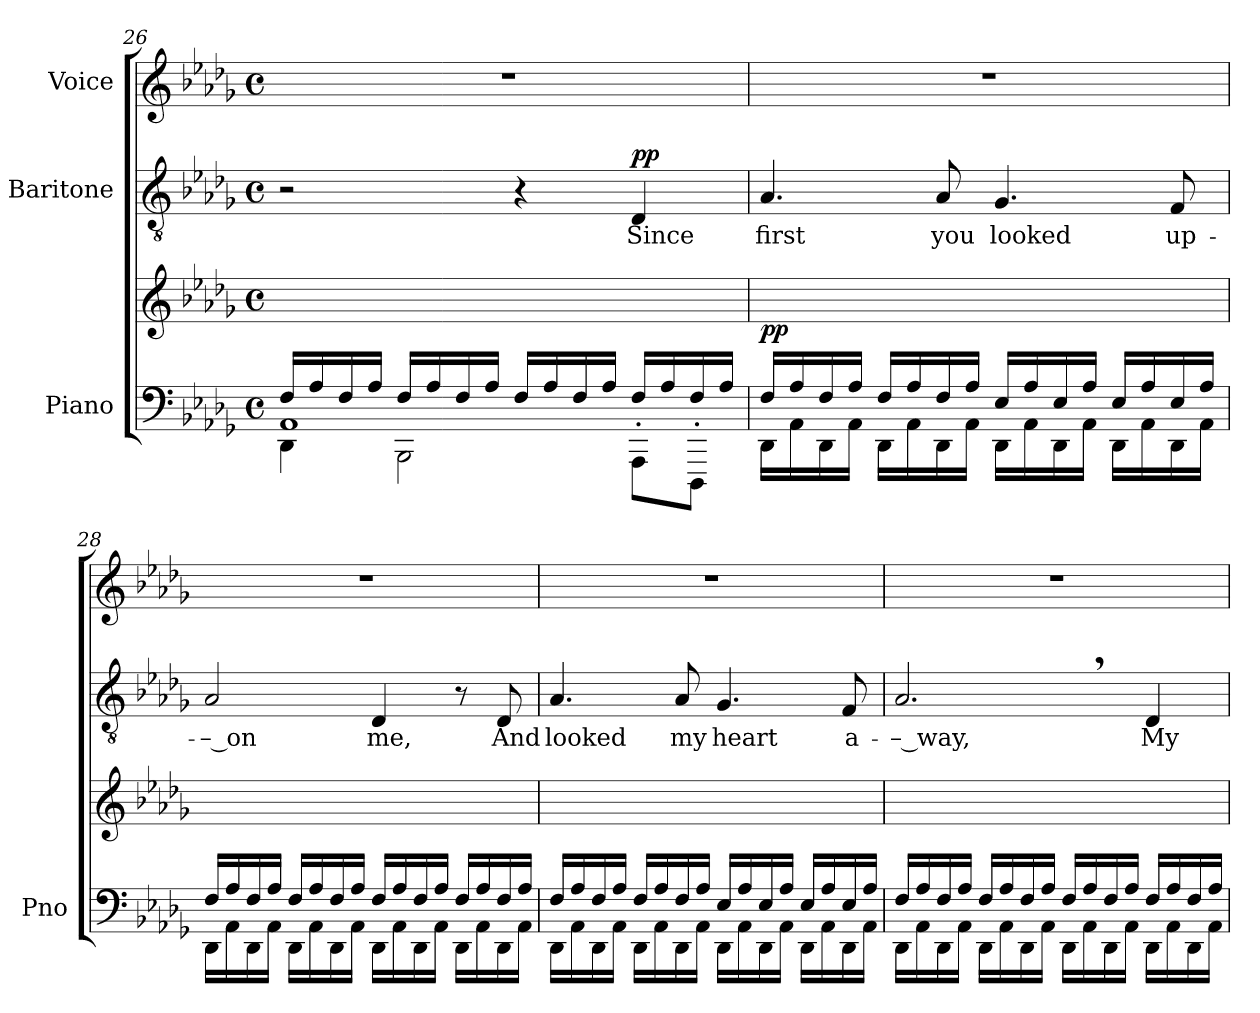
**kern	**kern	**dynam	**kern	**text	**dynam	**kern
*part3	*part3	*part3	*part2	*part2	*part2	*part1
*staff4	*staff3	*staff3/4	*staff2	*staff2	*staff2	*staff1
*I"Piano	*	*	*I"Baritone	*	*	*I"Voice
*I'Pno	*	*	*	*	*	*
!!LO:LB:g=z
*clefF4	*clefG2	*	*clefGv2	*	*	*clefG2
*k[b-e-a-d-g-]	*k[b-e-a-d-g-]	*	*k[b-e-a-d-g-]	*	*	*k[b-e-a-d-g-]
*M4/4	*M4/4	*	*M4/4	*	*	*M4/4
*met(c)	*met(c)	*	*met(c)	*	*	*met(c)
=26	=26	=26	=26	=26	=26	=26
*^	*	*	*	*	*	*
*	*^	*	*	*	*	*	*
16F/LL	1AA-	4DD-\	1ryy	.	2r	.	.	1r
16A-/	.	.	.	.	.	.	.	.
16F/	.	.	.	.	.	.	.	.
16A-/JJ	.	.	.	.	.	.	.	.
16F/LL	.	2BBB-\	.	.	.	.	.	.
16A-/	.	.	.	.	.	.	.	.
16F/	.	.	.	.	.	.	.	.
16A-/JJ	.	.	.	.	.	.	.	.
16F/LL	.	.	.	.	4r	.	.	.
16A-/	.	.	.	.	.	.	.	.
16F/	.	.	.	.	.	.	.	.
16A-/JJ	.	.	.	.	.	.	.	.
!	!	!	!	!	!	!LO:LY:b	!LO:DY:a	!
16F/LL	.	8AAA-'\L	.	.	4D-/	Since	pp	.
16A-/	.	.	.	.	.	.	.	.
16F/	.	8DDD-'\J	.	.	.	.	.	.
16A-/JJ	.	.	.	.	.	.	.	.
*	*v	*v	*	*	*	*	*	*
!!LO:LB:g=z
=27	=27	=27	=27	=27	=27	=27	=27
!	!	!	!LO:DY:b	!	!LO:LY:b	!	!
16F/LL	16DD-\LL	1ryy	pp	4.A-/	first	.	1r
16A-/	16AA-\	.	.	.	.	.	.
16F/	16DD-\	.	.	.	.	.	.
16A-/JJ	16AA-\JJ	.	.	.	.	.	.
16F/LL	16DD-\LL	.	.	.	.	.	.
16A-/	16AA-\	.	.	.	.	.	.
!	!	!	!	!	!LO:LY:b	!	!
16F/	16DD-\	.	.	8A-/	you	.	.
16A-/JJ	16AA-\JJ	.	.	.	.	.	.
!	!	!	!	!	!LO:LY:b	!	!
16E-/LL	16DD-\LL	.	.	4.G-/	looked	.	.
16A-/	16AA-\	.	.	.	.	.	.
16E-/	16DD-\	.	.	.	.	.	.
16A-/JJ	16AA-\JJ	.	.	.	.	.	.
16E-/LL	16DD-\LL	.	.	.	.	.	.
16A-/	16AA-\	.	.	.	.	.	.
!	!	!	!	!	!LO:LY:b	!	!
16E-/	16DD-\	.	.	8F/	up-	.	.
16A-/JJ	16AA-\JJ	.	.	.	.	.	.
!!LO:PB:g=z
=28	=28	=28	=28	=28	=28	=28	=28
!	!	!	!	!	!LO:LY:b	!	!
16F/LL	16DD-\LL	1ryy	.	2A-/	-– on	.	1r
16A-/	16AA-\	.	.	.	.	.	.
16F/	16DD-\	.	.	.	.	.	.
16A-/JJ	16AA-\JJ	.	.	.	.	.	.
16F/LL	16DD-\LL	.	.	.	.	.	.
16A-/	16AA-\	.	.	.	.	.	.
16F/	16DD-\	.	.	.	.	.	.
16A-/JJ	16AA-\JJ	.	.	.	.	.	.
!	!	!	!	!	!LO:LY:b	!	!
16F/LL	16DD-\LL	.	.	4D-/	me,	.	.
16A-/	16AA-\	.	.	.	.	.	.
16F/	16DD-\	.	.	.	.	.	.
16A-/JJ	16AA-\JJ	.	.	.	.	.	.
16F/LL	16DD-\LL	.	.	8r	.	.	.
16A-/	16AA-\	.	.	.	.	.	.
!	!	!	!	!	!LO:LY:b	!	!
16F/	16DD-\	.	.	8D-/	And	.	.
16A-/JJ	16AA-\JJ	.	.	.	.	.	.
!!LO:LB:g=z
=29	=29	=29	=29	=29	=29	=29	=29
!	!	!	!	!	!LO:LY:b	!	!
16F/LL	16DD-\LL	1ryy	.	4.A-/	looked	.	1r
16A-/	16AA-\	.	.	.	.	.	.
16F/	16DD-\	.	.	.	.	.	.
16A-/JJ	16AA-\JJ	.	.	.	.	.	.
16F/LL	16DD-\LL	.	.	.	.	.	.
16A-/	16AA-\	.	.	.	.	.	.
!	!	!	!	!	!LO:LY:b	!	!
16F/	16DD-\	.	.	8A-/	my	.	.
16A-/JJ	16AA-\JJ	.	.	.	.	.	.
!	!	!	!	!	!LO:LY:b	!	!
16E-/LL	16DD-\LL	.	.	4.G-/	heart	.	.
16A-/	16AA-\	.	.	.	.	.	.
16E-/	16DD-\	.	.	.	.	.	.
16A-/JJ	16AA-\JJ	.	.	.	.	.	.
16E-/LL	16DD-\LL	.	.	.	.	.	.
16A-/	16AA-\	.	.	.	.	.	.
!	!	!	!	!	!LO:LY:b	!	!
16E-/	16DD-\	.	.	8F/	a-	.	.
16A-/JJ	16AA-\JJ	.	.	.	.	.	.
!!LO:LB:g=z
=30	=30	=30	=30	=30	=30	=30	=30
!	!	!	!	!	!LO:LY:b	!	!
16F/LL	16DD-\LL	1ryy	.	2.A-,/	-– way,	.	1r
16A-/	16AA-\	.	.	.	.	.	.
16F/	16DD-\	.	.	.	.	.	.
16A-/JJ	16AA-\JJ	.	.	.	.	.	.
16F/LL	16DD-\LL	.	.	.	.	.	.
16A-/	16AA-\	.	.	.	.	.	.
16F/	16DD-\	.	.	.	.	.	.
16A-/JJ	16AA-\JJ	.	.	.	.	.	.
16F/LL	16DD-\LL	.	.	.	.	.	.
16A-/	16AA-\	.	.	.	.	.	.
16F/	16DD-\	.	.	.	.	.	.
16A-/JJ	16AA-\JJ	.	.	.	.	.	.
!	!	!	!	!	!LO:LY:b	!	!
16F/LL	16DD-\LL	.	.	4D-/	My	.	.
16A-/	16AA-\	.	.	.	.	.	.
16F/	16DD-\	.	.	.	.	.	.
16A-/JJ	16AA-\JJ	.	.	.	.	.	.
*v	*v	*	*	*	*	*	*
=	=	=	=	=	=	=
*-	*-	*-	*-	*-	*-	*-
